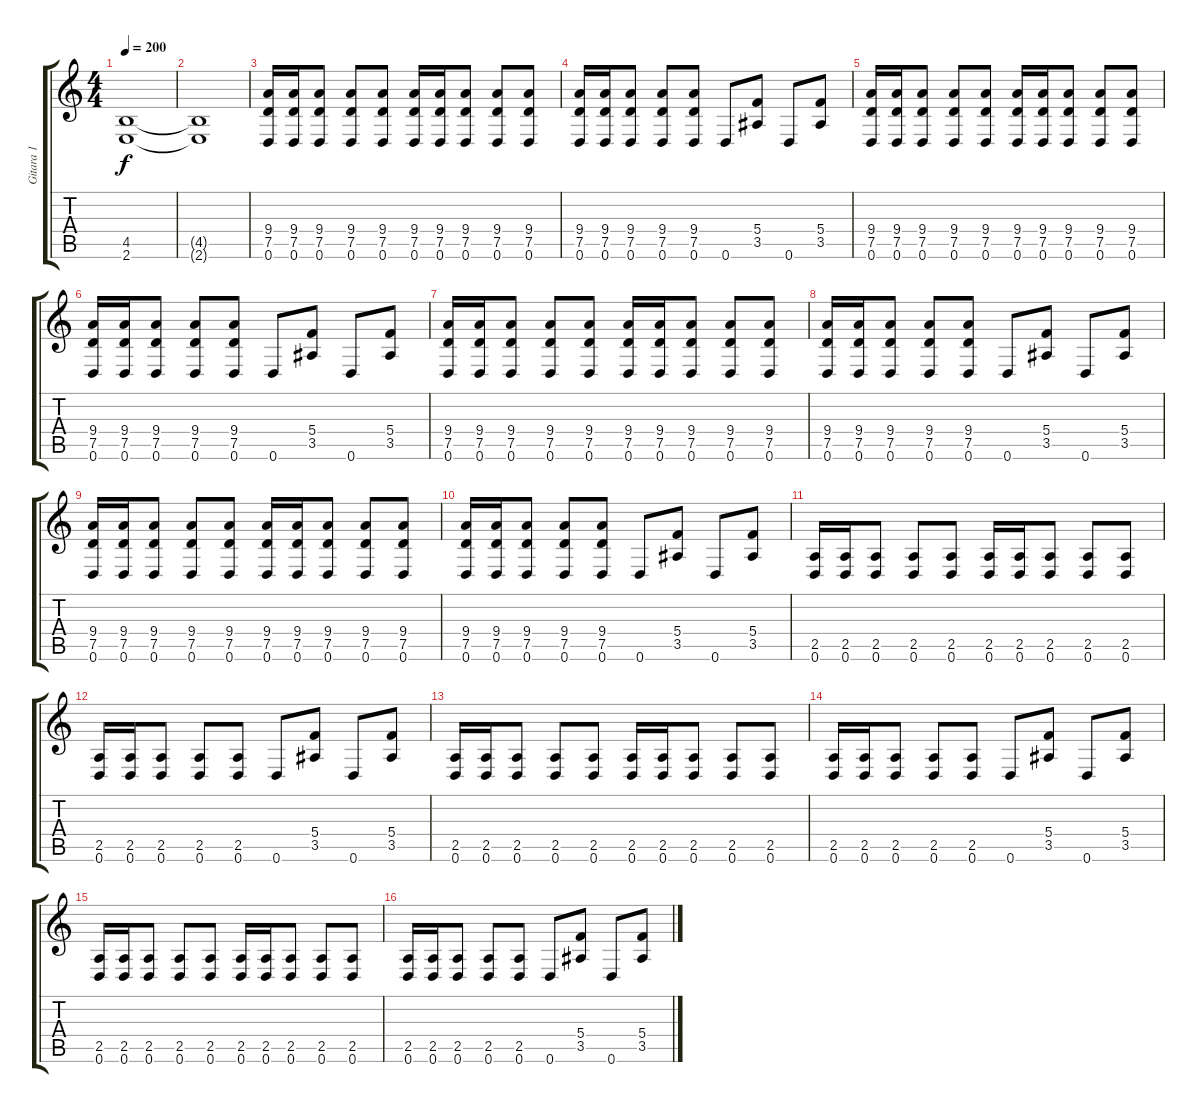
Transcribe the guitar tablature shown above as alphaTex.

\track ("Gitara 1" "Gitara 1") {instrument distortionguitar}
\staff {score tabs}
\tuning (D4 A3 F3 C3 G2 D2) {hide}
\ts (4 4)
\tempo 200
\clef g2
\ks c
(4.5 2.6).1{dy f} |
(4.5{t} 2.6{t}).1 |
(9.4 7.5 0.6).16 (9.4 7.5 0.6).16 (9.4 7.5 0.6).8 (9.4 7.5 0.6).8 (9.4 7.5 0.6).8 (9.4 7.5 0.6).16 (9.4 7.5 0.6).16 (9.4 7.5 0.6).8 (9.4 7.5 0.6).8 (9.4 7.5 0.6).8 |
(9.4 7.5 0.6).16 (9.4 7.5 0.6).16 (9.4 7.5 0.6).8 (9.4 7.5 0.6).8 (9.4 7.5 0.6).8 0.6.8 (5.4 3.5).8 0.6.8 (5.4 3.5).8 |
(9.4 7.5 0.6).16 (9.4 7.5 0.6).16 (9.4 7.5 0.6).8 (9.4 7.5 0.6).8 (9.4 7.5 0.6).8 (9.4 7.5 0.6).16 (9.4 7.5 0.6).16 (9.4 7.5 0.6).8 (9.4 7.5 0.6).8 (9.4 7.5 0.6).8 |
(9.4 7.5 0.6).16 (9.4 7.5 0.6).16 (9.4 7.5 0.6).8 (9.4 7.5 0.6).8 (9.4 7.5 0.6).8 0.6.8 (5.4 3.5).8 0.6.8 (5.4 3.5).8 |
(9.4 7.5 0.6).16 (9.4 7.5 0.6).16 (9.4 7.5 0.6).8 (9.4 7.5 0.6).8 (9.4 7.5 0.6).8 (9.4 7.5 0.6).16 (9.4 7.5 0.6).16 (9.4 7.5 0.6).8 (9.4 7.5 0.6).8 (9.4 7.5 0.6).8 |
(9.4 7.5 0.6).16 (9.4 7.5 0.6).16 (9.4 7.5 0.6).8 (9.4 7.5 0.6).8 (9.4 7.5 0.6).8 0.6.8 (5.4 3.5).8 0.6.8 (5.4 3.5).8 |
(9.4 7.5 0.6).16 (9.4 7.5 0.6).16 (9.4 7.5 0.6).8 (9.4 7.5 0.6).8 (9.4 7.5 0.6).8 (9.4 7.5 0.6).16 (9.4 7.5 0.6).16 (9.4 7.5 0.6).8 (9.4 7.5 0.6).8 (9.4 7.5 0.6).8 |
(9.4 7.5 0.6).16 (9.4 7.5 0.6).16 (9.4 7.5 0.6).8 (9.4 7.5 0.6).8 (9.4 7.5 0.6).8 0.6.8 (5.4 3.5).8 0.6.8 (5.4 3.5).8 |
(2.5 0.6).16 (2.5 0.6).16 (2.5 0.6).8 (2.5 0.6).8 (2.5 0.6).8 (2.5 0.6).16 (2.5 0.6).16 (2.5 0.6).8 (2.5 0.6).8 (2.5 0.6).8 |
(2.5 0.6).16 (2.5 0.6).16 (2.5 0.6).8 (2.5 0.6).8 (2.5 0.6).8 0.6.8 (5.4 3.5).8 0.6.8 (5.4 3.5).8 |
(2.5 0.6).16 (2.5 0.6).16 (2.5 0.6).8 (2.5 0.6).8 (2.5 0.6).8 (2.5 0.6).16 (2.5 0.6).16 (2.5 0.6).8 (2.5 0.6).8 (2.5 0.6).8 |
(2.5 0.6).16 (2.5 0.6).16 (2.5 0.6).8 (2.5 0.6).8 (2.5 0.6).8 0.6.8 (5.4 3.5).8 0.6.8 (5.4 3.5).8 |
(2.5 0.6).16 (2.5 0.6).16 (2.5 0.6).8 (2.5 0.6).8 (2.5 0.6).8 (2.5 0.6).16 (2.5 0.6).16 (2.5 0.6).8 (2.5 0.6).8 (2.5 0.6).8 |
(2.5 0.6).16 (2.5 0.6).16 (2.5 0.6).8 (2.5 0.6).8 (2.5 0.6).8 0.6.8 (5.4 3.5).8 0.6.8 (5.4 3.5).8
